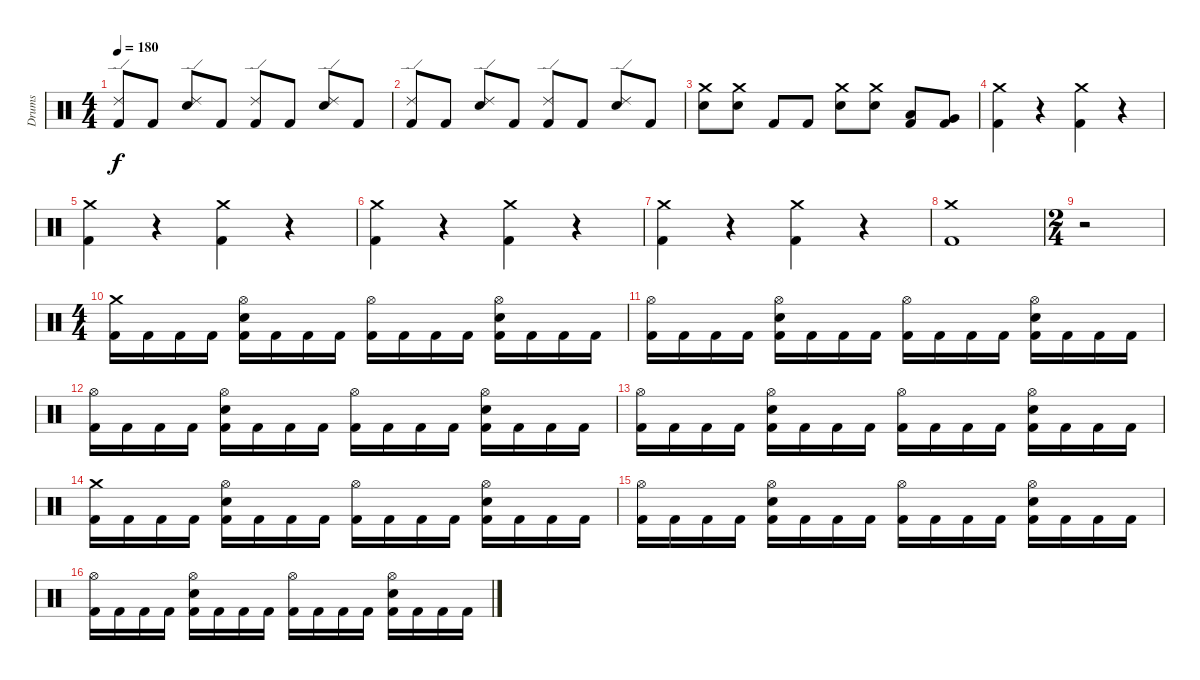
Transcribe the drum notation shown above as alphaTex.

\track ("Drums" "Drums") {instrument percussion}
\staff {score}
\articulation defaults
\ts (4 4)
\tempo 180
\clef neutral
\ks c
("Ride (edge) 2" "Kick (hit) 2").8{dy f} "Kick (hit) 2".8 ("Ride (edge) 2" "Snare (hit) 2").8 "Kick (hit) 2".8 ("Ride (edge) 2" "Kick (hit) 2").8 "Kick (hit) 2".8 ("Ride (edge) 2" "Snare (hit) 2").8 "Kick (hit) 2".8 |
("Ride (edge) 2" "Kick (hit) 2").8 "Kick (hit) 2".8 ("Ride (edge) 2" "Snare (hit) 2").8 "Kick (hit) 2".8 ("Ride (edge) 2" "Kick (hit) 2").8 "Kick (hit) 2".8 ("Ride (edge) 2" "Snare (hit) 2").8 "Kick (hit) 2".8 |
("Crash medium (hit)" "Snare (hit) 2").8 ("Crash medium (hit)" "Snare (hit) 2").8 "Kick (hit) 2".8 "Kick (hit) 2".8 ("Crash medium (hit)" "Snare (hit) 2").8 ("Crash medium (hit)" "Snare (hit) 2").8 ("Low Tom (hit)" "Kick (hit) 2").8 ("Very Low Tom (hit)" "Kick (hit) 2").8 |
("Crash medium (hit)" "Kick (hit) 2").4 r.4 ("Crash medium (hit)" "Kick (hit) 2").4 r.4 |
("Crash medium (hit)" "Kick (hit) 2").4 r.4 ("Crash medium (hit)" "Kick (hit) 2").4 r.4 |
("Crash medium (hit)" "Kick (hit) 2").4 r.4 ("Crash medium (hit)" "Kick (hit) 2").4 r.4 |
("Crash medium (hit)" "Kick (hit) 2").4 r.4 ("Crash medium (hit)" "Kick (hit) 2").4 r.4 |
("Crash medium (hit)" "Kick (hit) 2").1 |
\ts (2 4)
r.2 |
\ts (4 4)
("Crash medium (hit)" "Kick (hit) 2").16 "Kick (hit) 2".16 "Kick (hit) 2".16 "Kick (hit) 2".16 ("Hi-Hat (open)" "Snare (hit) 2" "Kick (hit) 2").16 "Kick (hit) 2".16 "Kick (hit) 2".16 "Kick (hit) 2".16 ("Hi-Hat (open)" "Kick (hit) 2").16 "Kick (hit) 2".16 "Kick (hit) 2".16 "Kick (hit) 2".16 ("Hi-Hat (open)" "Snare (hit) 2" "Kick (hit) 2").16 "Kick (hit) 2".16 "Kick (hit) 2".16 "Kick (hit) 2".16 |
("Hi-Hat (open)" "Kick (hit) 2").16 "Kick (hit) 2".16 "Kick (hit) 2".16 "Kick (hit) 2".16 ("Hi-Hat (open)" "Snare (hit) 2" "Kick (hit) 2").16 "Kick (hit) 2".16 "Kick (hit) 2".16 "Kick (hit) 2".16 ("Hi-Hat (open)" "Kick (hit) 2").16 "Kick (hit) 2".16 "Kick (hit) 2".16 "Kick (hit) 2".16 ("Hi-Hat (open)" "Snare (hit) 2" "Kick (hit) 2").16 "Kick (hit) 2".16 "Kick (hit) 2".16 "Kick (hit) 2".16 |
("Hi-Hat (open)" "Kick (hit) 2").16 "Kick (hit) 2".16 "Kick (hit) 2".16 "Kick (hit) 2".16 ("Hi-Hat (open)" "Snare (hit) 2" "Kick (hit) 2").16 "Kick (hit) 2".16 "Kick (hit) 2".16 "Kick (hit) 2".16 ("Hi-Hat (open)" "Kick (hit) 2").16 "Kick (hit) 2".16 "Kick (hit) 2".16 "Kick (hit) 2".16 ("Hi-Hat (open)" "Snare (hit) 2" "Kick (hit) 2").16 "Kick (hit) 2".16 "Kick (hit) 2".16 "Kick (hit) 2".16 |
("Hi-Hat (open)" "Kick (hit) 2").16 "Kick (hit) 2".16 "Kick (hit) 2".16 "Kick (hit) 2".16 ("Hi-Hat (open)" "Snare (hit) 2" "Kick (hit) 2").16 "Kick (hit) 2".16 "Kick (hit) 2".16 "Kick (hit) 2".16 ("Hi-Hat (open)" "Kick (hit) 2").16 "Kick (hit) 2".16 "Kick (hit) 2".16 "Kick (hit) 2".16 ("Hi-Hat (open)" "Snare (hit) 2" "Kick (hit) 2").16 "Kick (hit) 2".16 "Kick (hit) 2".16 "Kick (hit) 2".16 |
("Crash medium (hit)" "Kick (hit) 2").16 "Kick (hit) 2".16 "Kick (hit) 2".16 "Kick (hit) 2".16 ("Hi-Hat (open)" "Snare (hit) 2" "Kick (hit) 2").16 "Kick (hit) 2".16 "Kick (hit) 2".16 "Kick (hit) 2".16 ("Hi-Hat (open)" "Kick (hit) 2").16 "Kick (hit) 2".16 "Kick (hit) 2".16 "Kick (hit) 2".16 ("Hi-Hat (open)" "Snare (hit) 2" "Kick (hit) 2").16 "Kick (hit) 2".16 "Kick (hit) 2".16 "Kick (hit) 2".16 |
("Hi-Hat (open)" "Kick (hit) 2").16 "Kick (hit) 2".16 "Kick (hit) 2".16 "Kick (hit) 2".16 ("Hi-Hat (open)" "Snare (hit) 2" "Kick (hit) 2").16 "Kick (hit) 2".16 "Kick (hit) 2".16 "Kick (hit) 2".16 ("Hi-Hat (open)" "Kick (hit) 2").16 "Kick (hit) 2".16 "Kick (hit) 2".16 "Kick (hit) 2".16 ("Hi-Hat (open)" "Snare (hit) 2" "Kick (hit) 2").16 "Kick (hit) 2".16 "Kick (hit) 2".16 "Kick (hit) 2".16 |
("Hi-Hat (open)" "Kick (hit) 2").16 "Kick (hit) 2".16 "Kick (hit) 2".16 "Kick (hit) 2".16 ("Hi-Hat (open)" "Snare (hit) 2" "Kick (hit) 2").16 "Kick (hit) 2".16 "Kick (hit) 2".16 "Kick (hit) 2".16 ("Hi-Hat (open)" "Kick (hit) 2").16 "Kick (hit) 2".16 "Kick (hit) 2".16 "Kick (hit) 2".16 ("Hi-Hat (open)" "Snare (hit) 2" "Kick (hit) 2").16 "Kick (hit) 2".16 "Kick (hit) 2".16 "Kick (hit) 2".16
